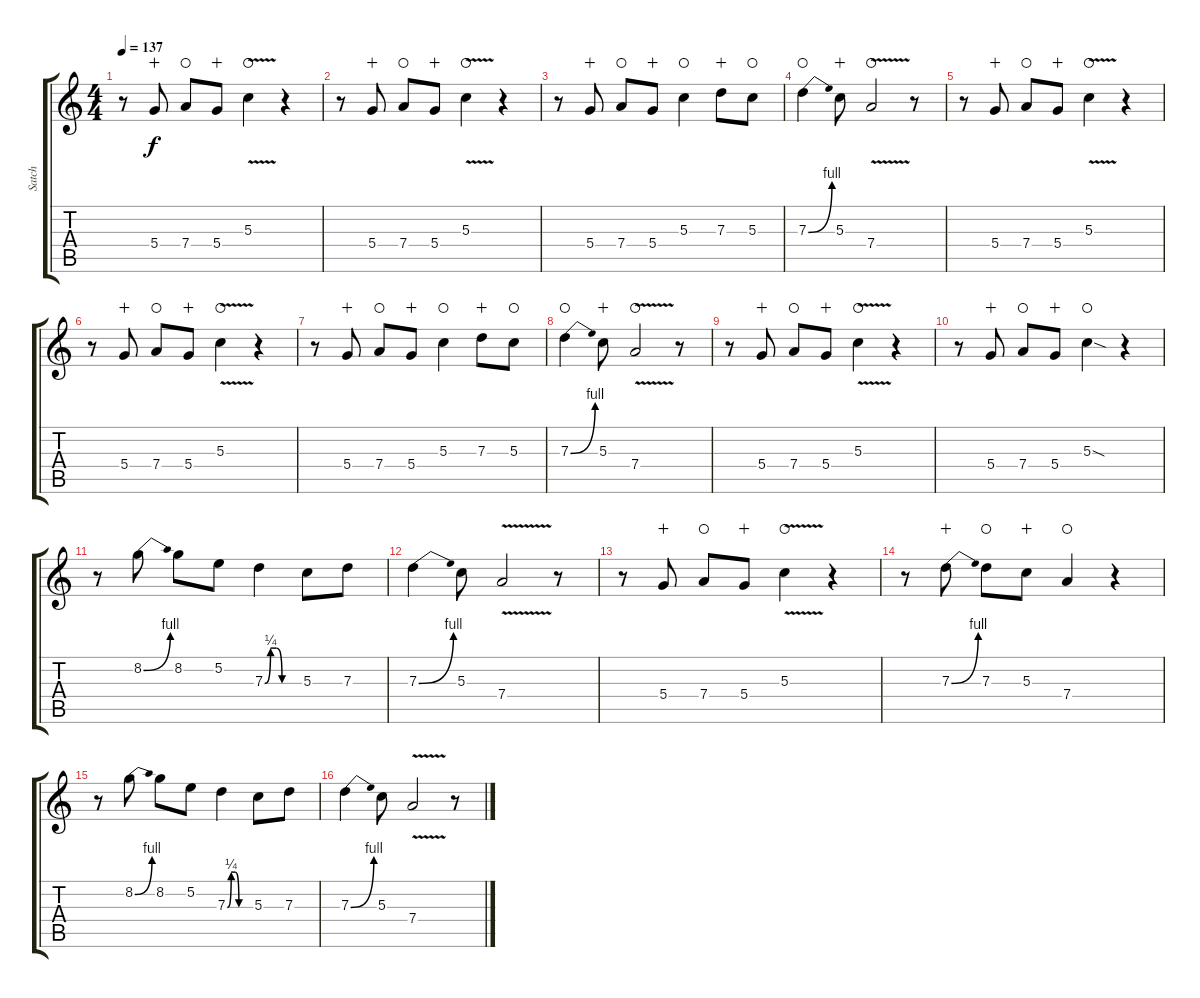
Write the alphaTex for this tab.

\track ("Satch" "Satch") {instrument overdrivenguitar}
\staff {score tabs}
\tuning (E4 B3 G3 D3 A2 E2) {hide}
\ts (4 4)
\tempo 137
\clef g2
\ks c
r.8{dy f} 5.4.8{wahc} 7.4.8{waho} 5.4.8{wahc} 5.3{v}.4{waho} r.4 |
r.8 5.4.8{wahc} 7.4.8{waho} 5.4.8{wahc} 5.3{v}.4{waho} r.4 |
r.8 5.4.8{wahc} 7.4.8{waho} 5.4.8{wahc} 5.3.4{waho} 7.3.8{wahc} 5.3.8{waho} |
7.3{be (bend 0 0 60 4)}.4{waho} 5.3.8{wahc} 7.4{v}.2{waho} r.8 |
r.8 5.4.8{wahc} 7.4.8{waho} 5.4.8{wahc} 5.3{v}.4{waho} r.4 |
r.8 5.4.8{wahc} 7.4.8{waho} 5.4.8{wahc} 5.3{v}.4{waho} r.4 |
r.8 5.4.8{wahc} 7.4.8{waho} 5.4.8{wahc} 5.3.4{waho} 7.3.8{wahc} 5.3.8{waho} |
7.3{be (bend 0 0 60 4)}.4{waho} 5.3.8{wahc} 7.4{v}.2{waho} r.8 |
r.8 5.4.8{wahc} 7.4.8{waho} 5.4.8{wahc} 5.3{v}.4{waho} r.4 |
r.8 5.4.8{wahc} 7.4.8{waho} 5.4.8{wahc} 5.3{sod}.4{waho} r.4 |
r.8 8.2{be (bend 0 0 60 4)}.8 8.2.8 5.2.8 7.3{be (custom 0 0 10 1 20 1 30 0 60 0)}.4 5.3.8 7.3.8 |
7.3{be (bend 0 0 60 4)}.4 5.3.8 7.4{v}.2 r.8 |
r.8 5.4.8{wahc} 7.4.8{waho} 5.4.8{wahc} 5.3{v}.4{waho} r.4 |
r.8 7.3{be (bend 0 0 60 4)}.8{wahc} 7.3.8{waho} 5.3.8{wahc} 7.4.4{waho} r.4 |
r.8 8.2{be (bend 0 0 60 4)}.8 8.2.8 5.2.8 7.3{be (custom 0 0 10 1 20 1 30 0 60 0)}.4 5.3.8 7.3.8 |
7.3{be (bend 0 0 60 4)}.4 5.3.8 7.4{v}.2 r.8
